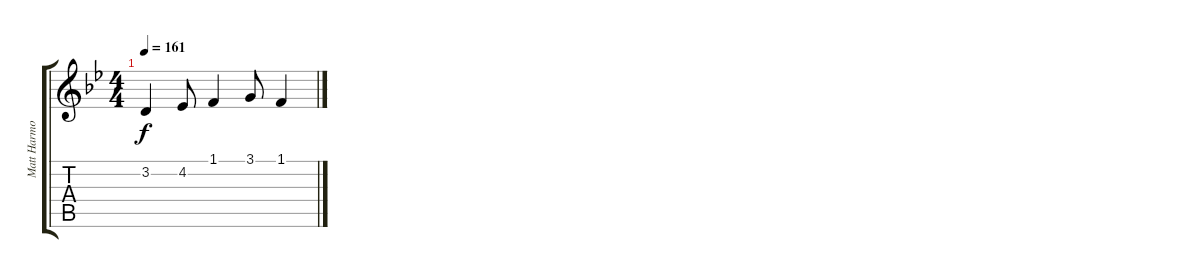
\track ("Matt Harmonies" "Matt Harmo") {instrument brightacousticpiano}
\staff {score tabs}
\tuning (E4 B3 G3 D3 A2 E2) {hide}
\ts (4 4)
\tempo 161
\clef g2
\ks bb
3.2.4{dy f} 4.2.8 1.1.4 3.1.8 1.1.4
